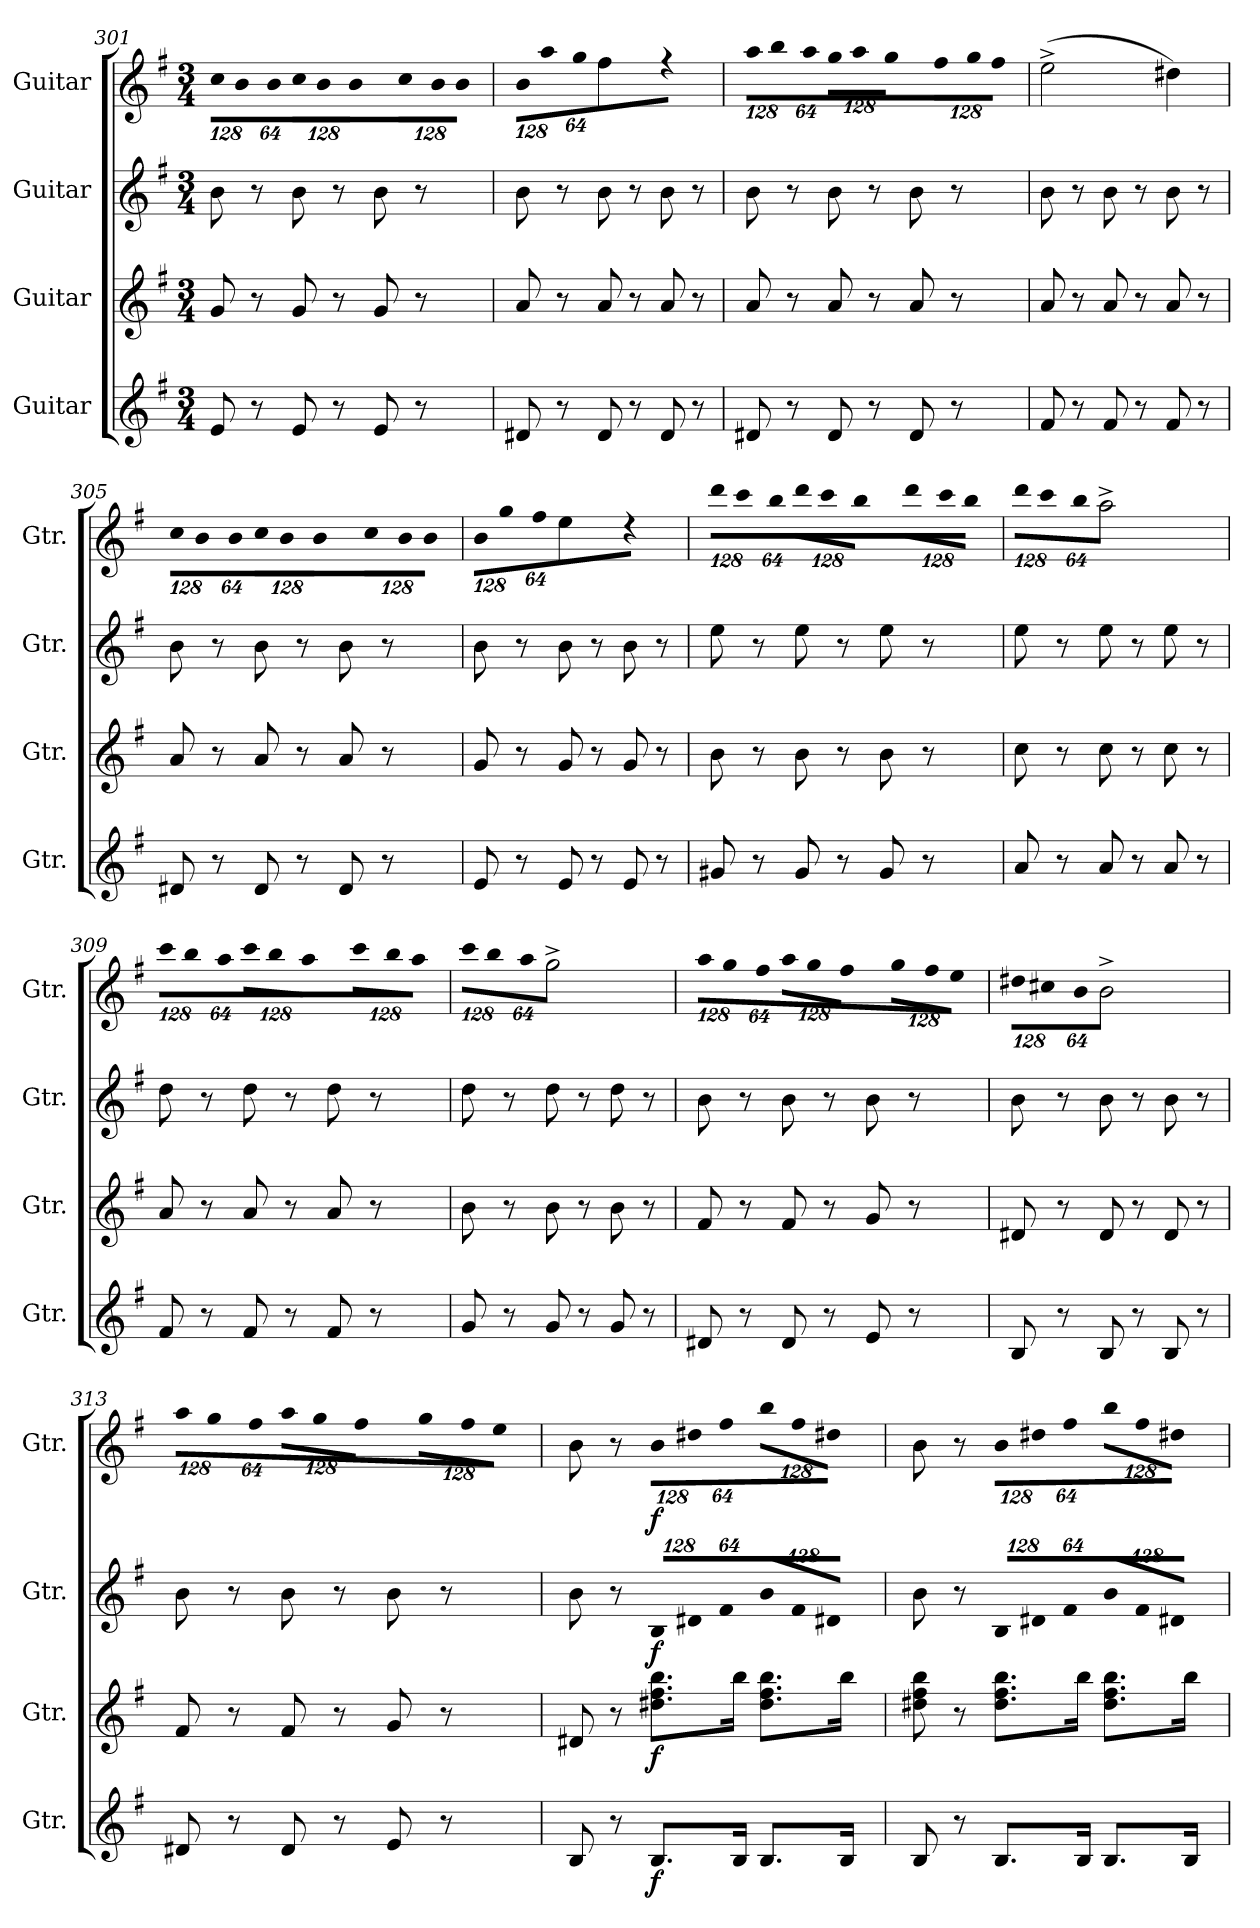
**kern	**dynam	**kern	**dynam	**kern	**dynam	**kern	**dynam
*part4	*part4	*part3	*part3	*part2	*part2	*part1	*part1
*staff4	*staff4	*staff3	*staff3	*staff2	*staff2	*staff1	*staff1
*I"Guitar	*	*I"Guitar	*	*I"Guitar	*	*I"Guitar	*
*I'Gtr.	*	*I'Gtr.	*	*I'Gtr.	*	*I'Gtr.	*
*clefG2	*	*clefG2	*	*clefG2	*	*clefG2	*
*ITrd7c12	*	*ITrd7c12	*	*ITrd7c12	*	*ITrd7c12	*
*k[f#]	*	*k[f#]	*	*k[f#]	*	*k[f#]	*
*G:	*	*G:	*	*G:	*	*G:	*
*M3/4	*	*M3/4	*	*M3/4	*	*M3/4	*
*	*	*	*	*	*	*Xbrackettup	*
=301	=301	=301	=301	=301	=301	=301	=301
!	!	!	!	!	!	!LO:N:vis=8	!
8Ei/	.	8Gi/	.	8Bi\	.	1024%85ci\L	.
!	!	!	!	!	!	!LO:N:vis=8	!
.	.	.	.	.	.	1024%85Bi\	.
8r	.	8r	.	8r	.	.	.
!	!	!	!	!	!	!LO:N:vis=8	!
.	.	.	.	.	.	512%43Bi\J	.
!	!	!	!	!	!	!LO:N:vis=8	!
8Ei/	.	8Gi/	.	8Bi\	.	1024%85ci\L	.
!	!	!	!	!	!	!LO:N:vis=8	!
.	.	.	.	.	.	1024%85Bi\	.
8r	.	8r	.	8r	.	.	.
!	!	!	!	!	!	!LO:N:vis=8	!
.	.	.	.	.	.	512%43Bi\J	.
!	!	!	!	!	!	!LO:N:vis=8	!
8Ei/	.	8Gi/	.	8Bi\	.	1024%85ci\L	.
!	!	!	!	!	!	!LO:N:vis=8	!
.	.	.	.	.	.	1024%85Bi\	.
8r	.	8r	.	8r	.	.	.
!	!	!	!	!	!	!LO:N:vis=8	!
.	.	.	.	.	.	512%43Bi\J	.
=302	=302	=302	=302	=302	=302	=302	=302
!	!	!	!	!	!	!LO:N:vis=8	!
8D#Xi/	.	8Ai/	.	8Bi\	.	1024%85Bi\L	.
!	!	!	!	!	!	!LO:N:vis=8	!
.	.	.	.	.	.	1024%85ai\	.
8r	.	8r	.	8r	.	.	.
!	!	!	!	!	!	!LO:N:vis=8	!
.	.	.	.	.	.	512%43gi\J	.
8D#i/	.	8Ai/	.	8Bi\	.	4f#i\	.
8r	.	8r	.	8r	.	.	.
8D#i/	.	8Ai/	.	8Bi\	.	4r	.
8r	.	8r	.	8r	.	.	.
!!LO:LB:g=z
=303	=303	=303	=303	=303	=303	=303	=303
!	!	!	!	!	!	!LO:N:vis=8	!
8D#Xi/	.	8Ai/	.	8Bi\	.	1024%85ai\L	.
!	!	!	!	!	!	!LO:N:vis=8	!
.	.	.	.	.	.	1024%85bi\	.
8r	.	8r	.	8r	.	.	.
!	!	!	!	!	!	!LO:N:vis=8	!
.	.	.	.	.	.	512%43ai\J	.
!	!	!	!	!	!	!LO:N:vis=8	!
8D#i/	.	8Ai/	.	8Bi\	.	1024%85gi\L	.
!	!	!	!	!	!	!LO:N:vis=8	!
.	.	.	.	.	.	1024%85ai\	.
8r	.	8r	.	8r	.	.	.
!	!	!	!	!	!	!LO:N:vis=8	!
.	.	.	.	.	.	512%43gi\J	.
!	!	!	!	!	!	!LO:N:vis=8	!
8D#i/	.	8Ai/	.	8Bi\	.	1024%85f#i\L	.
!	!	!	!	!	!	!LO:N:vis=8	!
.	.	.	.	.	.	1024%85gi\	.
8r	.	8r	.	8r	.	.	.
!	!	!	!	!	!	!LO:N:vis=8	!
.	.	.	.	.	.	512%43f#i\J	.
=304	=304	=304	=304	=304	=304	=304	=304
8F#i/	.	8Ai/	.	8Bi\	.	(2e^i\	.
8r	.	8r	.	8r	.	.	.
8F#i/	.	8Ai/	.	8Bi\	.	.	.
8r	.	8r	.	8r	.	.	.
8F#i/	.	8Ai/	.	8Bi\	.	4d#Xi\)	.
8r	.	8r	.	8r	.	.	.
=305	=305	=305	=305	=305	=305	=305	=305
!	!	!	!	!	!	!LO:N:vis=8	!
8D#Xi/	.	8Ai/	.	8Bi\	.	1024%85ci\L	.
!	!	!	!	!	!	!LO:N:vis=8	!
.	.	.	.	.	.	1024%85Bi\	.
8r	.	8r	.	8r	.	.	.
!	!	!	!	!	!	!LO:N:vis=8	!
.	.	.	.	.	.	512%43Bi\J	.
!	!	!	!	!	!	!LO:N:vis=8	!
8D#i/	.	8Ai/	.	8Bi\	.	1024%85ci\L	.
!	!	!	!	!	!	!LO:N:vis=8	!
.	.	.	.	.	.	1024%85Bi\	.
8r	.	8r	.	8r	.	.	.
!	!	!	!	!	!	!LO:N:vis=8	!
.	.	.	.	.	.	512%43Bi\J	.
!	!	!	!	!	!	!LO:N:vis=8	!
8D#i/	.	8Ai/	.	8Bi\	.	1024%85ci\L	.
!	!	!	!	!	!	!LO:N:vis=8	!
.	.	.	.	.	.	1024%85Bi\	.
8r	.	8r	.	8r	.	.	.
!	!	!	!	!	!	!LO:N:vis=8	!
.	.	.	.	.	.	512%43Bi\J	.
=306	=306	=306	=306	=306	=306	=306	=306
!	!	!	!	!	!	!LO:N:vis=8	!
8Ei/	.	8Gi/	.	8Bi\	.	1024%85Bi\L	.
!	!	!	!	!	!	!LO:N:vis=8	!
.	.	.	.	.	.	1024%85gi\	.
8r	.	8r	.	8r	.	.	.
!	!	!	!	!	!	!LO:N:vis=8	!
.	.	.	.	.	.	512%43f#i\J	.
8Ei/	.	8Gi/	.	8Bi\	.	4ei\	.
8r	.	8r	.	8r	.	.	.
8Ei/	.	8Gi/	.	8Bi\	.	4r	.
8r	.	8r	.	8r	.	.	.
!!LO:LB:g=z
=307	=307	=307	=307	=307	=307	=307	=307
!	!	!	!	!	!	!LO:N:vis=8	!
8G#Xi/	.	8Bi\	.	8ei\	.	1024%85ddi\L	.
!	!	!	!	!	!	!LO:N:vis=8	!
.	.	.	.	.	.	1024%85cci\	.
8r	.	8r	.	8r	.	.	.
!	!	!	!	!	!	!LO:N:vis=8	!
.	.	.	.	.	.	512%43bi\J	.
!	!	!	!	!	!	!LO:N:vis=8	!
8G#i/	.	8Bi\	.	8ei\	.	1024%85ddi\L	.
!	!	!	!	!	!	!LO:N:vis=8	!
.	.	.	.	.	.	1024%85cci\	.
8r	.	8r	.	8r	.	.	.
!	!	!	!	!	!	!LO:N:vis=8	!
.	.	.	.	.	.	512%43bi\J	.
!	!	!	!	!	!	!LO:N:vis=8	!
8G#i/	.	8Bi\	.	8ei\	.	1024%85ddi\L	.
!	!	!	!	!	!	!LO:N:vis=8	!
.	.	.	.	.	.	1024%85cci\	.
8r	.	8r	.	8r	.	.	.
!	!	!	!	!	!	!LO:N:vis=8	!
.	.	.	.	.	.	512%43bi\J	.
=308	=308	=308	=308	=308	=308	=308	=308
!	!	!	!	!	!	!LO:N:vis=8	!
8Ai/	.	8ci\	.	8ei\	.	1024%85ddi\L	.
!	!	!	!	!	!	!LO:N:vis=8	!
.	.	.	.	.	.	1024%85cci\	.
8r	.	8r	.	8r	.	.	.
!	!	!	!	!	!	!LO:N:vis=8	!
.	.	.	.	.	.	512%43bi\J	.
8Ai/	.	8ci\	.	8ei\	.	2a^i\	.
8r	.	8r	.	8r	.	.	.
8Ai/	.	8ci\	.	8ei\	.	.	.
8r	.	8r	.	8r	.	.	.
=309	=309	=309	=309	=309	=309	=309	=309
!	!	!	!	!	!	!LO:N:vis=8	!
8F#i/	.	8Ai/	.	8di\	.	1024%85cci\L	.
!	!	!	!	!	!	!LO:N:vis=8	!
.	.	.	.	.	.	1024%85bi\	.
8r	.	8r	.	8r	.	.	.
!	!	!	!	!	!	!LO:N:vis=8	!
.	.	.	.	.	.	512%43ai\J	.
!	!	!	!	!	!	!LO:N:vis=8	!
8F#i/	.	8Ai/	.	8di\	.	1024%85cci\L	.
!	!	!	!	!	!	!LO:N:vis=8	!
.	.	.	.	.	.	1024%85bi\	.
8r	.	8r	.	8r	.	.	.
!	!	!	!	!	!	!LO:N:vis=8	!
.	.	.	.	.	.	512%43ai\J	.
!	!	!	!	!	!	!LO:N:vis=8	!
8F#i/	.	8Ai/	.	8di\	.	1024%85cci\L	.
!	!	!	!	!	!	!LO:N:vis=8	!
.	.	.	.	.	.	1024%85bi\	.
8r	.	8r	.	8r	.	.	.
!	!	!	!	!	!	!LO:N:vis=8	!
.	.	.	.	.	.	512%43ai\J	.
=310	=310	=310	=310	=310	=310	=310	=310
!	!	!	!	!	!	!LO:N:vis=8	!
8Gi/	.	8Bi\	.	8di\	.	1024%85cci\L	.
!	!	!	!	!	!	!LO:N:vis=8	!
.	.	.	.	.	.	1024%85bi\	.
8r	.	8r	.	8r	.	.	.
!	!	!	!	!	!	!LO:N:vis=8	!
.	.	.	.	.	.	512%43ai\J	.
8Gi/	.	8Bi\	.	8di\	.	2g^i\	.
8r	.	8r	.	8r	.	.	.
8Gi/	.	8Bi\	.	8di\	.	.	.
8r	.	8r	.	8r	.	.	.
!!LO:PB:g=z
=311	=311	=311	=311	=311	=311	=311	=311
!	!	!	!	!	!	!LO:N:vis=8	!
8D#Xi/	.	8F#i/	.	8Bi\	.	1024%85ai\L	.
!	!	!	!	!	!	!LO:N:vis=8	!
.	.	.	.	.	.	1024%85gi\	.
8r	.	8r	.	8r	.	.	.
!	!	!	!	!	!	!LO:N:vis=8	!
.	.	.	.	.	.	512%43f#i\J	.
!	!	!	!	!	!	!LO:N:vis=8	!
8D#i/	.	8F#i/	.	8Bi\	.	1024%85ai\L	.
!	!	!	!	!	!	!LO:N:vis=8	!
.	.	.	.	.	.	1024%85gi\	.
8r	.	8r	.	8r	.	.	.
!	!	!	!	!	!	!LO:N:vis=8	!
.	.	.	.	.	.	512%43f#i\J	.
!	!	!	!	!	!	!LO:N:vis=8	!
8Ei/	.	8Gi/	.	8Bi\	.	1024%85gi\L	.
!	!	!	!	!	!	!LO:N:vis=8	!
.	.	.	.	.	.	1024%85f#i\	.
8r	.	8r	.	8r	.	.	.
!	!	!	!	!	!	!LO:N:vis=8	!
.	.	.	.	.	.	512%43ei\J	.
=312	=312	=312	=312	=312	=312	=312	=312
!	!	!	!	!	!	!LO:N:vis=8	!
8BBi/	.	8D#Xi/	.	8Bi\	.	1024%85d#Xi\L	.
!	!	!	!	!	!	!LO:N:vis=8	!
.	.	.	.	.	.	1024%85c#Xi\	.
8r	.	8r	.	8r	.	.	.
!	!	!	!	!	!	!LO:N:vis=8	!
.	.	.	.	.	.	512%43Bi\J	.
8BBi/	.	8D#i/	.	8Bi\	.	2B^i\	.
8r	.	8r	.	8r	.	.	.
8BBi/	.	8D#i/	.	8Bi\	.	.	.
8r	.	8r	.	8r	.	.	.
=313	=313	=313	=313	=313	=313	=313	=313
!	!	!	!	!	!	!LO:N:vis=8	!
8D#Xi/	.	8F#i/	.	8Bi\	.	1024%85ai\L	.
!	!	!	!	!	!	!LO:N:vis=8	!
.	.	.	.	.	.	1024%85gi\	.
8r	.	8r	.	8r	.	.	.
!	!	!	!	!	!	!LO:N:vis=8	!
.	.	.	.	.	.	512%43f#i\J	.
!	!	!	!	!	!	!LO:N:vis=8	!
8D#i/	.	8F#i/	.	8Bi\	.	1024%85ai\L	.
!	!	!	!	!	!	!LO:N:vis=8	!
.	.	.	.	.	.	1024%85gi\	.
8r	.	8r	.	8r	.	.	.
!	!	!	!	!	!	!LO:N:vis=8	!
.	.	.	.	.	.	512%43f#i\J	.
!	!	!	!	!	!	!LO:N:vis=8	!
8Ei/	.	8Gi/	.	8Bi\	.	1024%85gi\L	.
!	!	!	!	!	!	!LO:N:vis=8	!
.	.	.	.	.	.	1024%85f#i\	.
8r	.	8r	.	8r	.	.	.
!	!	!	!	!	!	!LO:N:vis=8	!
.	.	.	.	.	.	512%43ei\J	.
=314	=314	=314	=314	=314	=314	=314	=314
8BBi/	.	8D#Xi/	.	8Bi\	.	8Bi\	.
8r	.	8r	.	8r	.	8r	.
*	*	*	*	*Xbrackettup	*	*	*
!	!	!	!	!LO:N:vis=8	!	!LO:N:vis=8	!
8.BBi/L	f	8.d#Xi\ 8.f#i 8.biL	f	1024%85BBi/L	f	1024%85Bi\L	f
!	!	!	!	!LO:N:vis=8	!	!LO:N:vis=8	!
.	.	.	.	1024%85D#Xi/	.	1024%85d#Xi\	.
!	!	!	!	!LO:N:vis=8	!	!LO:N:vis=8	!
.	.	.	.	512%43F#i/J	.	512%43f#i\J	.
16BBi/Jk	.	16bi\Jk	.	.	.	.	.
!	!	!	!	!LO:N:vis=8	!	!LO:N:vis=8	!
8.BBi/L	.	8.d#i\ 8.f#i 8.biL	.	1024%85Bi/L	.	1024%85bi\L	.
!	!	!	!	!LO:N:vis=8	!	!LO:N:vis=8	!
.	.	.	.	1024%85F#i/	.	1024%85f#i\	.
!	!	!	!	!LO:N:vis=8	!	!LO:N:vis=8	!
.	.	.	.	512%43D#Xi/J	.	512%43d#Xi\J	.
16BBi/Jk	.	16bi\Jk	.	.	.	.	.
!!LO:LB:g=z
=315	=315	=315	=315	=315	=315	=315	=315
8BBi/	.	8d#Xi\ 8f#i 8bi	.	8Bi\	.	8Bi\	.
8r	.	8r	.	8r	.	8r	.
!	!	!	!	!LO:N:vis=8	!	!LO:N:vis=8	!
8.BBi/L	.	8.d#i\ 8.f#i 8.biL	.	1024%85BBi/L	.	1024%85Bi\L	.
!	!	!	!	!LO:N:vis=8	!	!LO:N:vis=8	!
.	.	.	.	1024%85D#Xi/	.	1024%85d#Xi\	.
!	!	!	!	!LO:N:vis=8	!	!LO:N:vis=8	!
.	.	.	.	512%43F#i/J	.	512%43f#i\J	.
16BBi/Jk	.	16bi\Jk	.	.	.	.	.
!	!	!	!	!LO:N:vis=8	!	!LO:N:vis=8	!
8.BBi/L	.	8.d#i\ 8.f#i 8.biL	.	1024%85Bi/L	.	1024%85bi\L	.
!	!	!	!	!LO:N:vis=8	!	!LO:N:vis=8	!
.	.	.	.	1024%85F#i/	.	1024%85f#i\	.
!	!	!	!	!LO:N:vis=8	!	!LO:N:vis=8	!
.	.	.	.	512%43D#Xi/J	.	512%43d#Xi\J	.
16BBi/Jk	.	16bi\Jk	.	.	.	.	.
=	=	=	=	=	=	=	=
*-	*-	*-	*-	*-	*-	*-	*-
